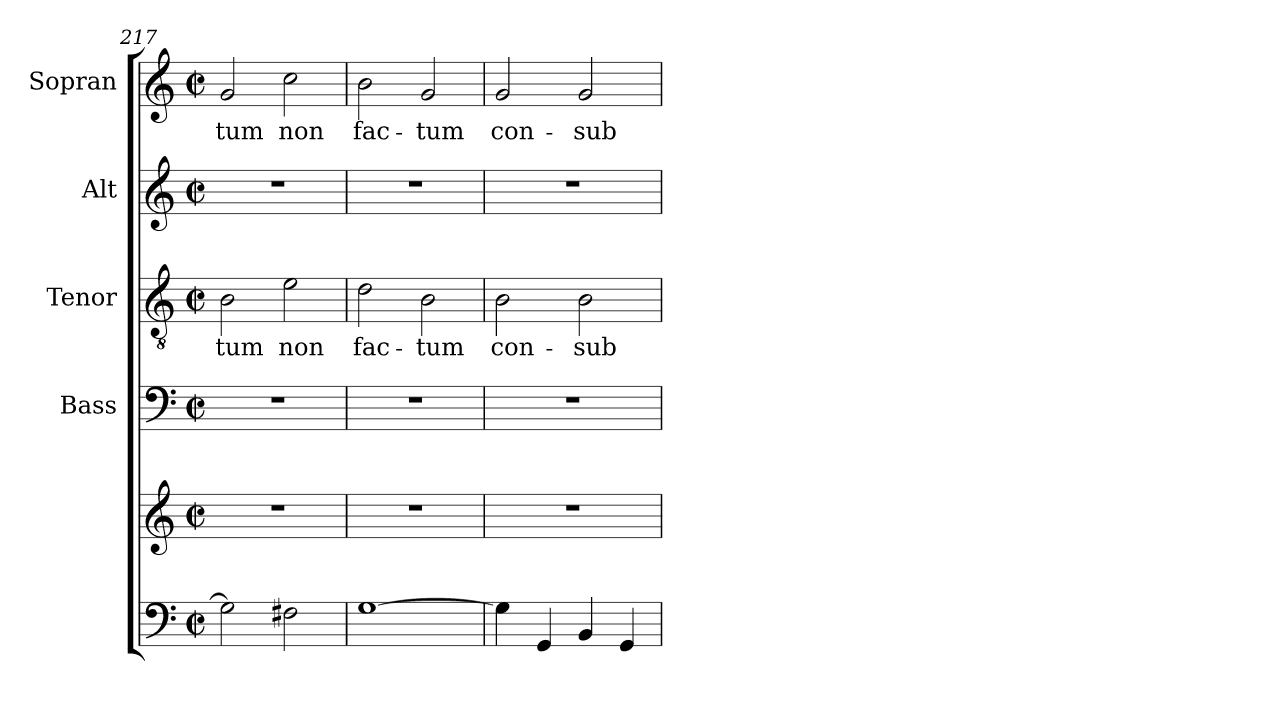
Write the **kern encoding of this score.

**kern	**kern	**kern	**kern	**text	**kern	**kern	**text
*part5	*part5	*part4	*part3	*part3	*part2	*part1	*part1
*staff6	*staff5	*staff4	*staff3	*staff3	*staff2	*staff1	*staff1
*	*	*I"Bass	*I"Tenor	*	*I"Alt	*I"Sopran	*
*	*	*I'B.	*I'T.	*	*I'A.	*I'S.	*
*clefF4	*clefG2	*clefF4	*clefGv2	*	*clefG2	*clefG2	*
*k[]	*k[]	*k[]	*k[]	*	*k[]	*k[]	*
*C:	*C:	*C:	*C:	*	*C:	*C:	*
*M2/2	*M2/2	*M2/2	*M2/2	*	*M2/2	*M2/2	*
*met(c|)	*met(c|)	*met(c|)	*met(c|)	*	*met(c|)	*met(c|)	*
=217	=217	=217	=217	=217	=217	=217	=217
!	!	!	!	!LO:LY:b	!	!	!LO:LY:b
2G\]	1r	1r	2B\	-tum	1r	2g/	-tum
!	!	!	!	!LO:LY:b	!	!	!LO:LY:b
2F#X\	.	.	2e\	non	.	2cc\	non
!!LO:LB:g=z
=218	=218	=218	=218	=218	=218	=218	=218
!	!	!	!	!LO:LY:b	!	!	!LO:LY:b
[1G	1r	1r	2d\	fac-	1r	2b\	fac-
!	!	!	!	!LO:LY:b	!	!	!LO:LY:b
.	.	.	2B\	-tum	.	2g/	-tum
=219	=219	=219	=219	=219	=219	=219	=219
!	!	!	!	!LO:LY:b	!	!	!LO:LY:b
4G\]	1r	1r	2B\	con-	1r	2g/	con-
4GG/	.	.	.	.	.	.	.
!	!	!	!	!LO:LY:b	!	!	!LO:LY:b
4BB/	.	.	2B\	-sub-	.	2g/	-sub-
4GG/	.	.	.	.	.	.	.
=	=	=	=	=	=	=	=
*-	*-	*-	*-	*-	*-	*-	*-
